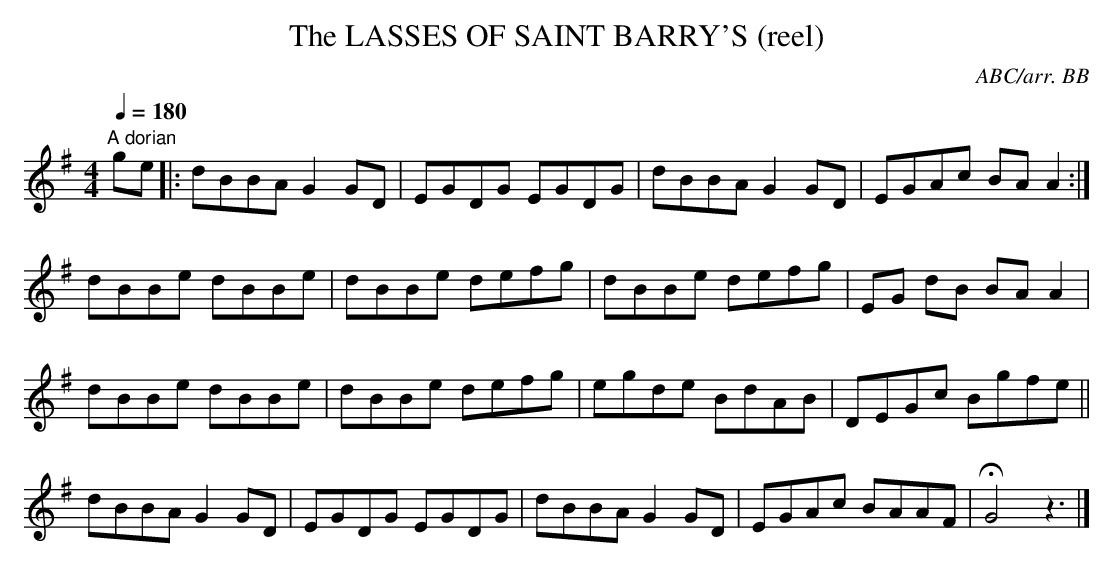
X:1
T:LASSES OF SAINT BARRY'S (reel), The
C:ABC/arr. BB
L:1/8
Q:1/4=180
M:4/4
K:G
"A dorian"
ge|:dBBA G2GD|EGDG EGDG|dBBA G2GD|EGAc BAA2:|
dBBe dBBe|dBBe defg|dBBe defg|EG dB BA A2|
dBBe dBBe|dBBe defg|egde BdAB|DEGc Bgfe ||
dBBA G2GD|EGDG EGDG|dBBA G2GD|EGAc BAAF|HG4z3|]
